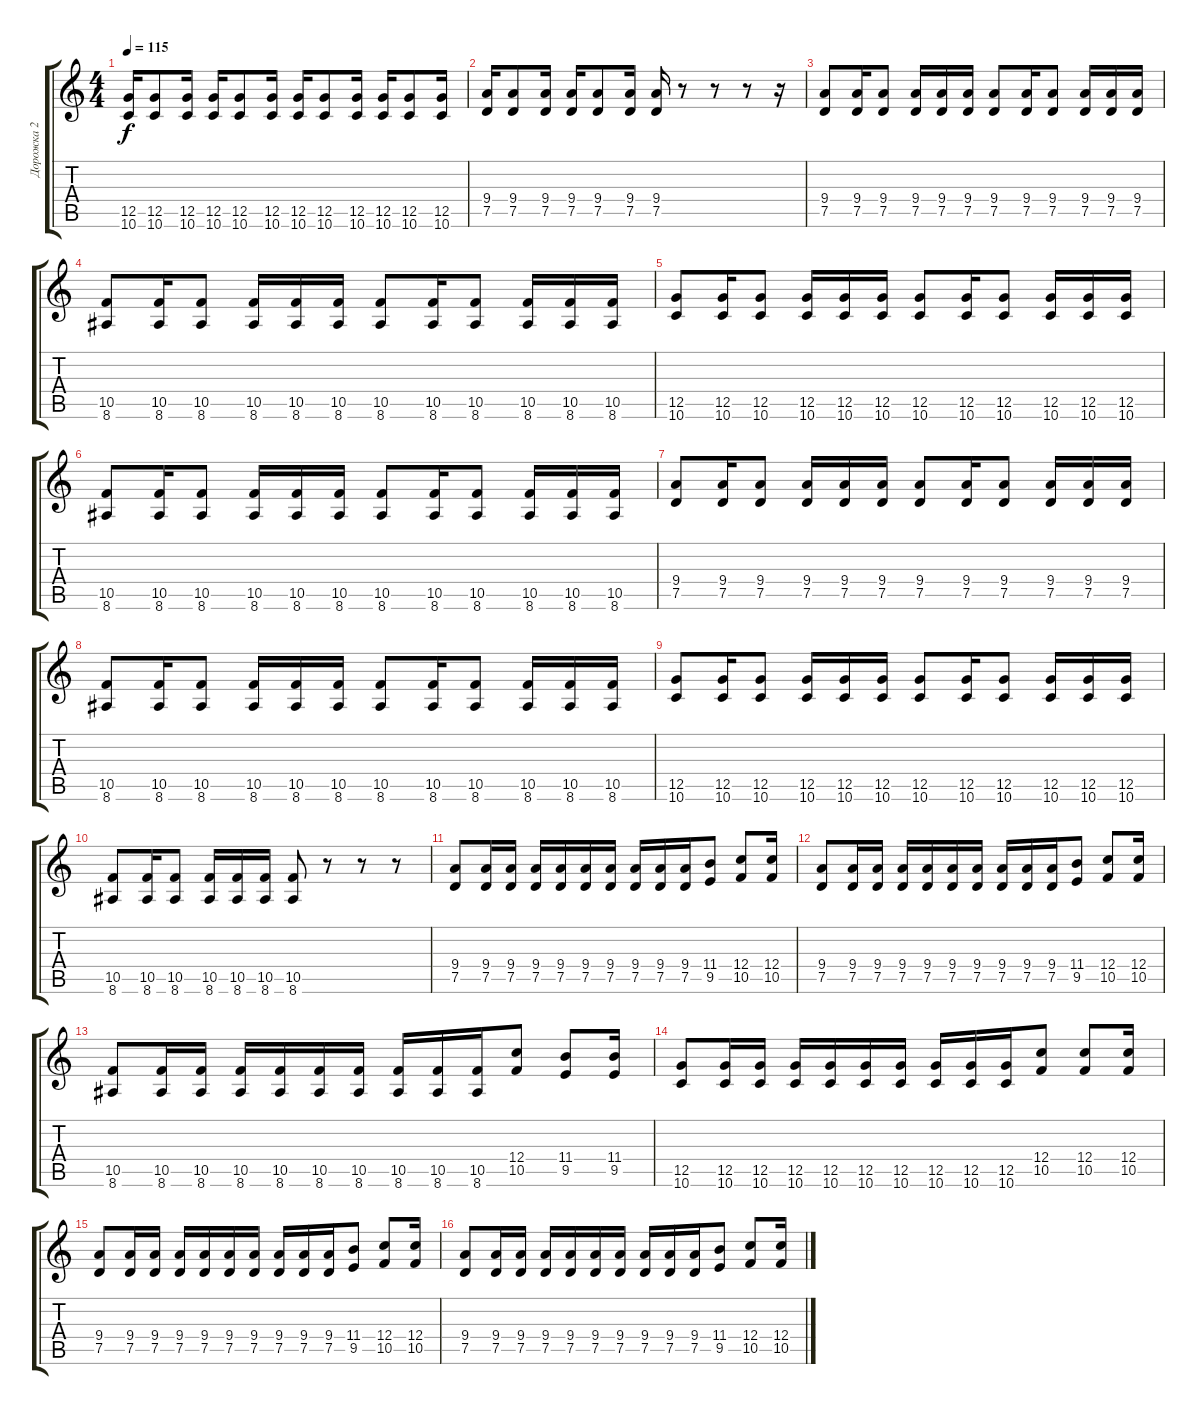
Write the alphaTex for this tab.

\track ("Дорожка 2" "Дорожка 2") {instrument overdrivenguitar}
\staff {score tabs}
\tuning (D4 A3 F3 C3 G2 D2) {hide}
\ts (4 4)
\tempo 115
\clef g2
\ks c
(12.5 10.6).16{dy f} (12.5 10.6).8 (12.5 10.6).16 (12.5 10.6).16 (12.5 10.6).8 (12.5 10.6).16 (12.5 10.6).16 (12.5 10.6).8 (12.5 10.6).16 (12.5 10.6).16 (12.5 10.6).8 (12.5 10.6).16 |
(9.4 7.5).16 (9.4 7.5).8 (9.4 7.5).16 (9.4 7.5).16 (9.4 7.5).8 (9.4 7.5).16 (9.4 7.5).16 r.8 r.8 r.8 r.16 |
(9.4 7.5).8 (9.4 7.5).16 (9.4 7.5).8 (9.4 7.5).16 (9.4 7.5).16 (9.4 7.5).16 (9.4 7.5).8 (9.4 7.5).16 (9.4 7.5).8 (9.4 7.5).16 (9.4 7.5).16 (9.4 7.5).16 |
(10.5 8.6).8 (10.5 8.6).16 (10.5 8.6).8 (10.5 8.6).16 (10.5 8.6).16 (10.5 8.6).16 (10.5 8.6).8 (10.5 8.6).16 (10.5 8.6).8 (10.5 8.6).16 (10.5 8.6).16 (10.5 8.6).16 |
(12.5 10.6).8 (12.5 10.6).16 (12.5 10.6).8 (12.5 10.6).16 (12.5 10.6).16 (12.5 10.6).16 (12.5 10.6).8 (12.5 10.6).16 (12.5 10.6).8 (12.5 10.6).16 (12.5 10.6).16 (12.5 10.6).16 |
(10.5 8.6).8 (10.5 8.6).16 (10.5 8.6).8 (10.5 8.6).16 (10.5 8.6).16 (10.5 8.6).16 (10.5 8.6).8 (10.5 8.6).16 (10.5 8.6).8 (10.5 8.6).16 (10.5 8.6).16 (10.5 8.6).16 |
(9.4 7.5).8 (9.4 7.5).16 (9.4 7.5).8 (9.4 7.5).16 (9.4 7.5).16 (9.4 7.5).16 (9.4 7.5).8 (9.4 7.5).16 (9.4 7.5).8 (9.4 7.5).16 (9.4 7.5).16 (9.4 7.5).16 |
(10.5 8.6).8 (10.5 8.6).16 (10.5 8.6).8 (10.5 8.6).16 (10.5 8.6).16 (10.5 8.6).16 (10.5 8.6).8 (10.5 8.6).16 (10.5 8.6).8 (10.5 8.6).16 (10.5 8.6).16 (10.5 8.6).16 |
(12.5 10.6).8 (12.5 10.6).16 (12.5 10.6).8 (12.5 10.6).16 (12.5 10.6).16 (12.5 10.6).16 (12.5 10.6).8 (12.5 10.6).16 (12.5 10.6).8 (12.5 10.6).16 (12.5 10.6).16 (12.5 10.6).16 |
(10.5 8.6).8 (10.5 8.6).16 (10.5 8.6).8 (10.5 8.6).16 (10.5 8.6).16 (10.5 8.6).16 (10.5 8.6).8 r.8 r.8 r.8 |
(9.4 7.5).8 (9.4 7.5).16 (9.4 7.5).16 (9.4 7.5).16 (9.4 7.5).16 (9.4 7.5).16 (9.4 7.5).16 (9.4 7.5).16 (9.4 7.5).16 (9.4 7.5).16 (11.4 9.5).8 (12.4 10.5).8 (12.4 10.5).16 |
(9.4 7.5).8 (9.4 7.5).16 (9.4 7.5).16 (9.4 7.5).16 (9.4 7.5).16 (9.4 7.5).16 (9.4 7.5).16 (9.4 7.5).16 (9.4 7.5).16 (9.4 7.5).16 (11.4 9.5).8 (12.4 10.5).8 (12.4 10.5).16 |
(10.5 8.6).8 (10.5 8.6).16 (10.5 8.6).16 (10.5 8.6).16 (10.5 8.6).16 (10.5 8.6).16 (10.5 8.6).16 (10.5 8.6).16 (10.5 8.6).16 (10.5 8.6).16 (12.4 10.5).8 (11.4 9.5).8 (11.4 9.5).16 |
(12.5 10.6).8 (12.5 10.6).16 (12.5 10.6).16 (12.5 10.6).16 (12.5 10.6).16 (12.5 10.6).16 (12.5 10.6).16 (12.5 10.6).16 (12.5 10.6).16 (12.5 10.6).16 (12.4 10.5).8 (12.4 10.5).8 (12.4 10.5).16 |
(9.4 7.5).8 (9.4 7.5).16 (9.4 7.5).16 (9.4 7.5).16 (9.4 7.5).16 (9.4 7.5).16 (9.4 7.5).16 (9.4 7.5).16 (9.4 7.5).16 (9.4 7.5).16 (11.4 9.5).8 (12.4 10.5).8 (12.4 10.5).16 |
(9.4 7.5).8 (9.4 7.5).16 (9.4 7.5).16 (9.4 7.5).16 (9.4 7.5).16 (9.4 7.5).16 (9.4 7.5).16 (9.4 7.5).16 (9.4 7.5).16 (9.4 7.5).16 (11.4 9.5).8 (12.4 10.5).8 (12.4 10.5).16
